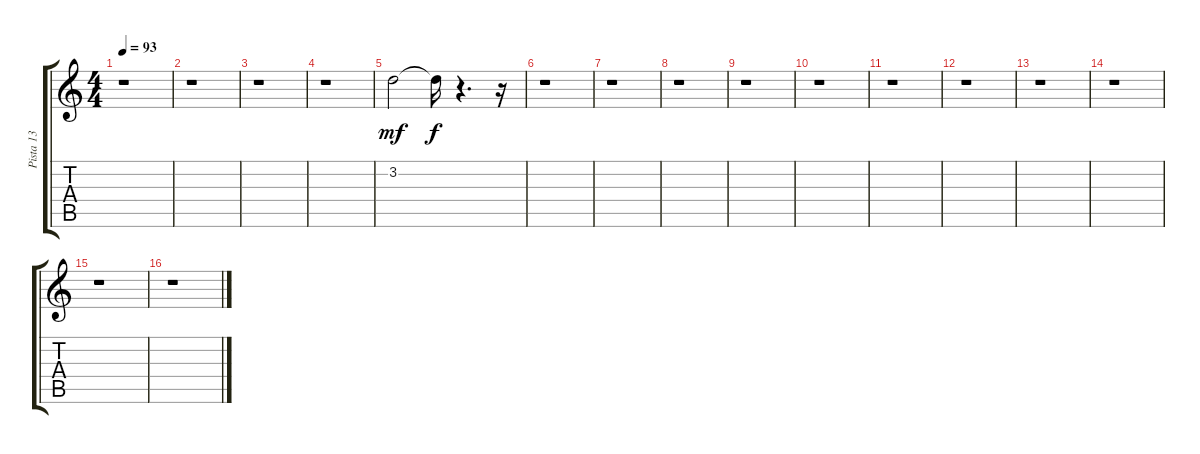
\track ("Pista 13" "Pista 13") {instrument guitarharmonics}
\staff {score tabs}
\tuning (E4 B3 G3 D3 A2 E2) {hide}
\ts (4 4)
\tempo 93
\clef g2
\ks c
r.1{dy mf} |
r.1 |
r.1 |
r.1 |
3.2.2 3.2{t}.16{dy f} r.4{d} r.16 |
r.1 |
r.1 |
r.1 |
r.1 |
r.1 |
r.1 |
r.1 |
r.1 |
r.1 |
r.1 |
r.1
